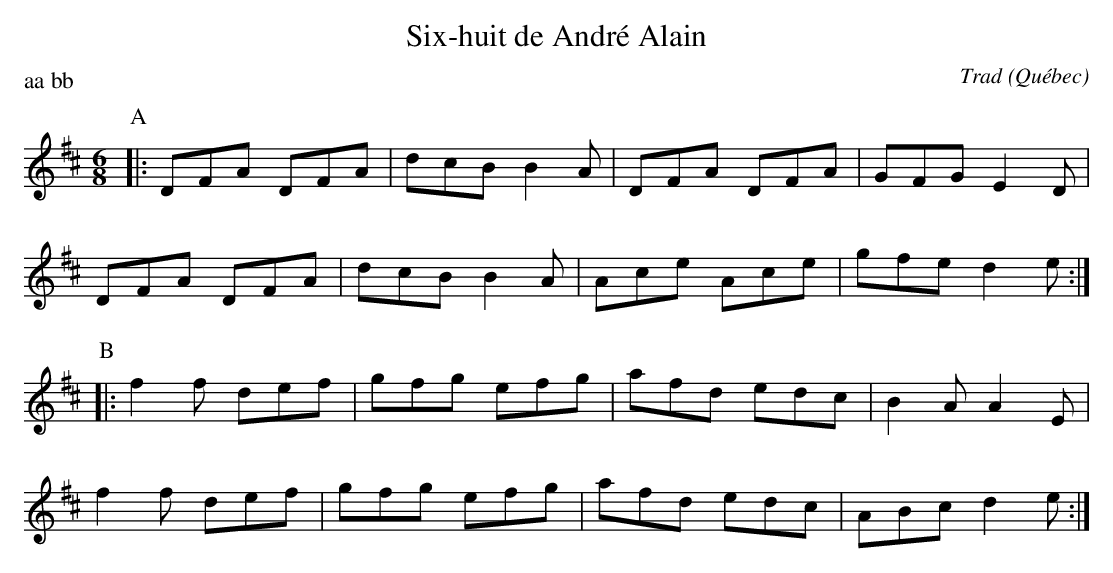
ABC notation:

X:1
T:Six-huit de André Alain
C:Trad
O:Québec
P:aa bb
M:6/8
L:1/8
K:Dmaj
P:A
|: DFA DFA  | dcB B2 A | DFA DFA | GFG E2 D  |
   DFA DFA  | dcB B2 A | Ace Ace | gfe d2 e :|
P:B
|: f2 f def | gfg efg  | afd edc | B2 A A2 E |
   f2 f def | gfg efg  | afd edc | ABc d2 e :|
